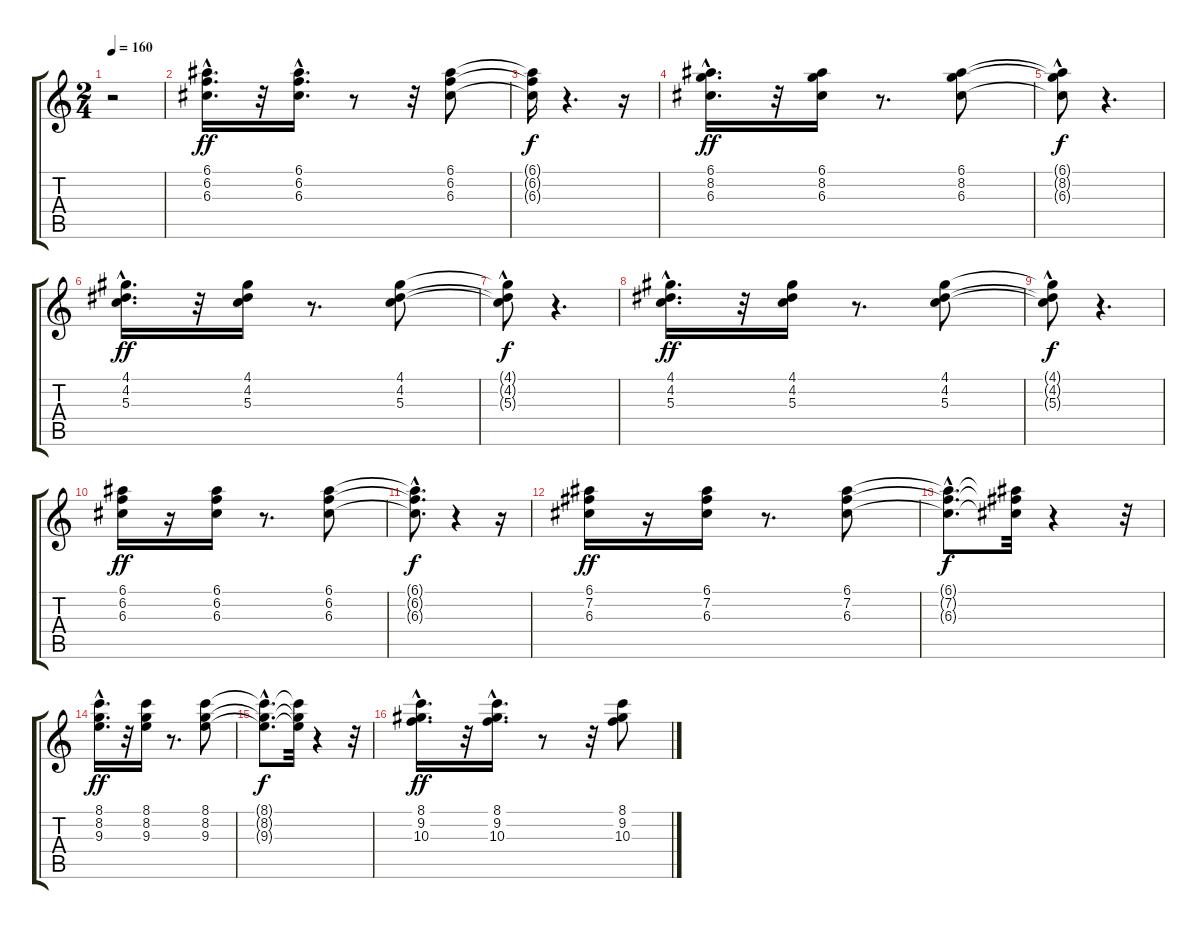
\track "" {instrument acousticguitarsteel}
\staff {score tabs}
\tuning (E4 B3 G3 D3 A2 E2) {hide}
\ts (2 4)
\tempo 160
\clef g2
\ks c
r.2{dy ff} |
(6.1{hac} 6.2{hac} 6.3{hac}).16{d balance 8} r.32 (6.1{hac} 6.2 6.3).16{d} r.8 r.32 (6.1 6.2 6.3).8 |
(6.1{t} 6.2{t} 6.3{t}).16{dy f} r.4{d} r.16 |
(6.1{hac} 8.2 6.3).16{d dy ff} r.32 (6.1 8.2 6.3).16 r.8{d} (6.1 8.2 6.3).8 |
(6.1{t} 8.2{hac t} 6.3{t}).8{dy f} r.4{d} |
(4.1{hac} 4.2 5.3).16{d dy ff} r.32 (4.1 4.2 5.3).16 r.8{d} (4.1 4.2 5.3).8 |
(4.1{t} 4.2{hac t} 5.3{t}).8{dy f} r.4{d} |
(4.1{hac} 4.2 5.3).16{d dy ff} r.32 (4.1 4.2 5.3).16 r.8{d} (4.1 4.2 5.3).8 |
(4.1{t} 4.2{t} 5.3{hac t}).8{dy f} r.4{d} |
(6.1 6.2 6.3).16{dy ff} r.16 (6.1 6.2 6.3).16 r.8{d} (6.1 6.2 6.3).8 |
(6.1{hac t} 6.2{hac t} 6.3{t}).8{d dy f} r.4 r.16 |
(6.1 7.2 6.3).16{dy ff} r.16 (6.1 7.2 6.3).16 r.8{d} (6.1 7.2 6.3).8 |
(6.1{hac t} 7.2{hac t} 6.3{hac t}).8{d dy f} (6.1{t} 7.2{t} 6.3{t}).32 r.4 r.32 |
(8.1{hac} 8.2 9.3).16{d dy ff} r.32 (8.1 8.2 9.3).16 r.8{d} (8.1 8.2 9.3).8 |
(8.1{hac t} 8.2{hac t} 9.3{hac t}).8{d dy f} (8.1{t} 8.2{t} 9.3{t}).32 r.4 r.32 |
(8.1{hac} 9.2 10.3).16{d dy ff} r.32 (8.1{hac} 9.2 10.3).16{d} r.8 r.32 (8.1 9.2 10.3).8
